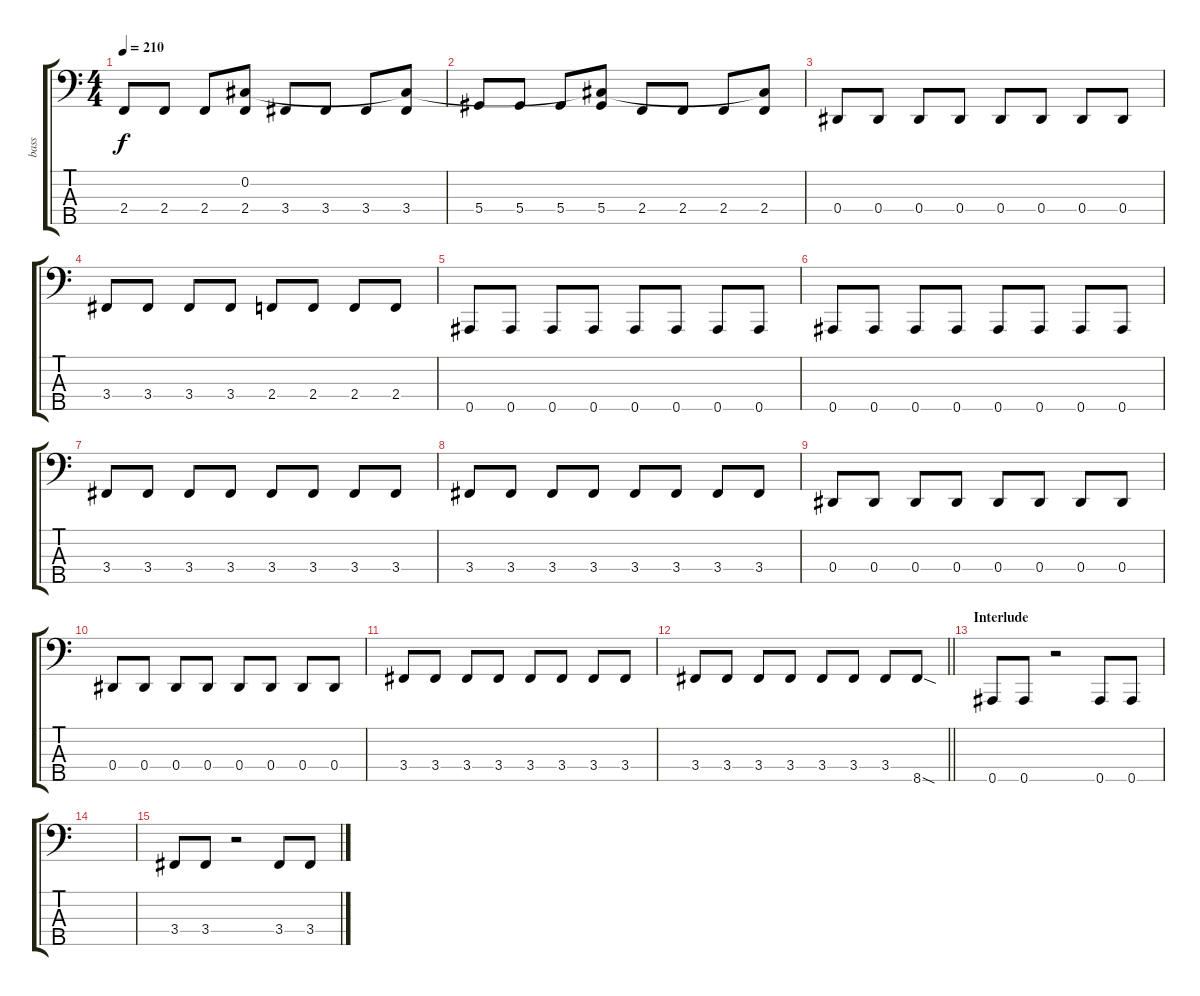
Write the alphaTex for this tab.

\track ("bass" "bass") {solo instrument electricbassfinger}
\staff {score tabs}
\tuning (Gb2 Db2 Ab1 Eb1 Bb0) {hide}
\ts (4 4)
\tempo 210
\clef f4
\ks c
2.4.8{dy f} 2.4.8 2.4.8 (0.2 2.4).8 3.4.8 3.4.8 3.4.8 (0.2{t} 3.4).8 |
5.4.8 5.4.8 5.4.8 (0.2{t} 5.4).8 2.4.8 2.4.8 2.4.8 (0.2{t} 2.4).8 |
0.4.8 0.4.8 0.4.8 0.4.8 0.4.8 0.4.8 0.4.8 0.4.8 |
3.4.8 3.4.8 3.4.8 3.4.8 2.4.8 2.4.8 2.4.8 2.4.8 |
0.5.8 0.5.8 0.5.8 0.5.8 0.5.8 0.5.8 0.5.8 0.5.8 |
0.5.8 0.5.8 0.5.8 0.5.8 0.5.8 0.5.8 0.5.8 0.5.8 |
3.4.8 3.4.8 3.4.8 3.4.8 3.4.8 3.4.8 3.4.8 3.4.8 |
3.4.8 3.4.8 3.4.8 3.4.8 3.4.8 3.4.8 3.4.8 3.4.8 |
0.4.8 0.4.8 0.4.8 0.4.8 0.4.8 0.4.8 0.4.8 0.4.8 |
0.4.8 0.4.8 0.4.8 0.4.8 0.4.8 0.4.8 0.4.8 0.4.8 |
3.4.8 3.4.8 3.4.8 3.4.8 3.4.8 3.4.8 3.4.8 3.4.8 |
\barLineRight lightlight
3.4.8 3.4.8 3.4.8 3.4.8 3.4.8 3.4.8 3.4.8 8.5{sod}.8 |
\section ("" "Interlude")
0.5.8 0.5.8 r.2 0.5.8 0.5.8 |
|
3.4.8 3.4.8 r.2 3.4.8 3.4.8
